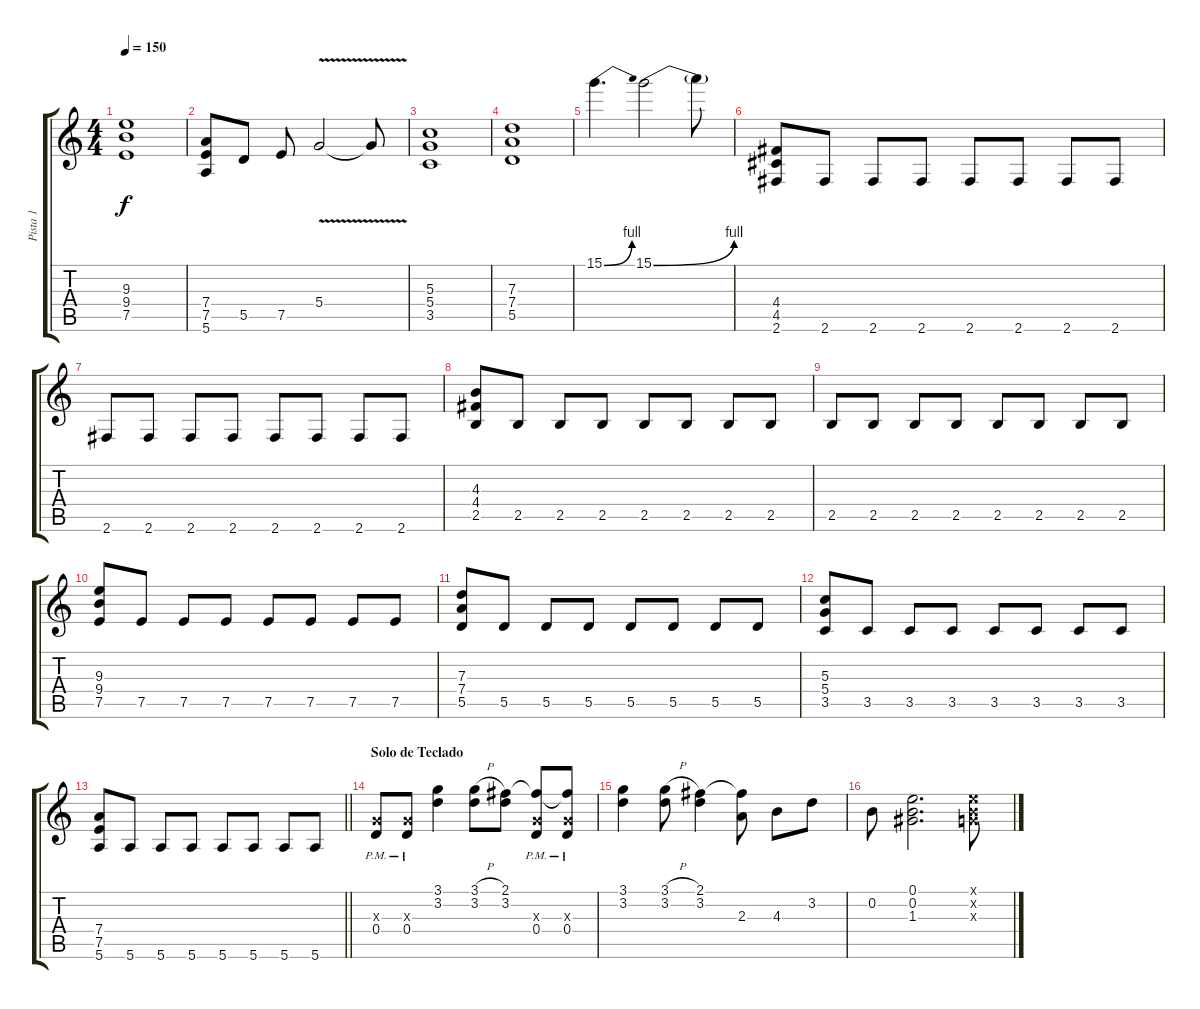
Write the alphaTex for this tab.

\track ("Pista 1" "Pista 1") {instrument distortionguitar}
\staff {score tabs}
\tuning (E4 B3 G3 D3 A2 E2) {hide}
\ts (4 4)
\tempo 150
\clef g2
\ks c
(9.3 9.4 7.5).1{dy f} |
(7.4 7.5 5.6).8 5.5.8 7.5.8 5.4{v}.2 5.4{t}.8 |
(5.3 5.4 3.5).1 |
(7.3 7.4 5.5).1 |
15.1{be (bend 0 0 60 4)}.4{d} 15.1{be (bend 0 0 60 4)}.2 15.1{t}.8 |
(4.4 4.5 2.6).8 2.6.8 2.6.8 2.6.8 2.6.8 2.6.8 2.6.8 2.6.8 |
2.6.8 2.6.8 2.6.8 2.6.8 2.6.8 2.6.8 2.6.8 2.6.8 |
(4.3 4.4 2.5).8 2.5.8 2.5.8 2.5.8 2.5.8 2.5.8 2.5.8 2.5.8 |
2.5.8 2.5.8 2.5.8 2.5.8 2.5.8 2.5.8 2.5.8 2.5.8 |
(9.3 9.4 7.5).8 7.5.8 7.5.8 7.5.8 7.5.8 7.5.8 7.5.8 7.5.8 |
(7.3 7.4 5.5).8 5.5.8 5.5.8 5.5.8 5.5.8 5.5.8 5.5.8 5.5.8 |
(5.3 5.4 3.5).8 3.5.8 3.5.8 3.5.8 3.5.8 3.5.8 3.5.8 3.5.8 |
\barLineRight lightlight
(7.4 7.5 5.6).8 5.6.8 5.6.8 5.6.8 5.6.8 5.6.8 5.6.8 5.6.8 |
\section ("" "Solo de Teclado")
(0.3{x} 0.4{pm}).8 (0.3{x} 0.4{pm}).8 (3.1 3.2).4 (3.1{h} 3.2).8 (2.1 3.2).8 (2.1{t} 0.3{x} 0.4{pm}).8 (2.1{t} 0.3{x} 0.4{pm}).8 |
(3.1 3.2).4 (3.1{h} 3.2).8 (2.1 3.2).4 (2.1{t} 2.3).8 4.3.8 3.2.8 |
0.2.8 (0.1 0.2 1.3).2{d} (0.1{x} 0.2{x} 0.3{x}).8
